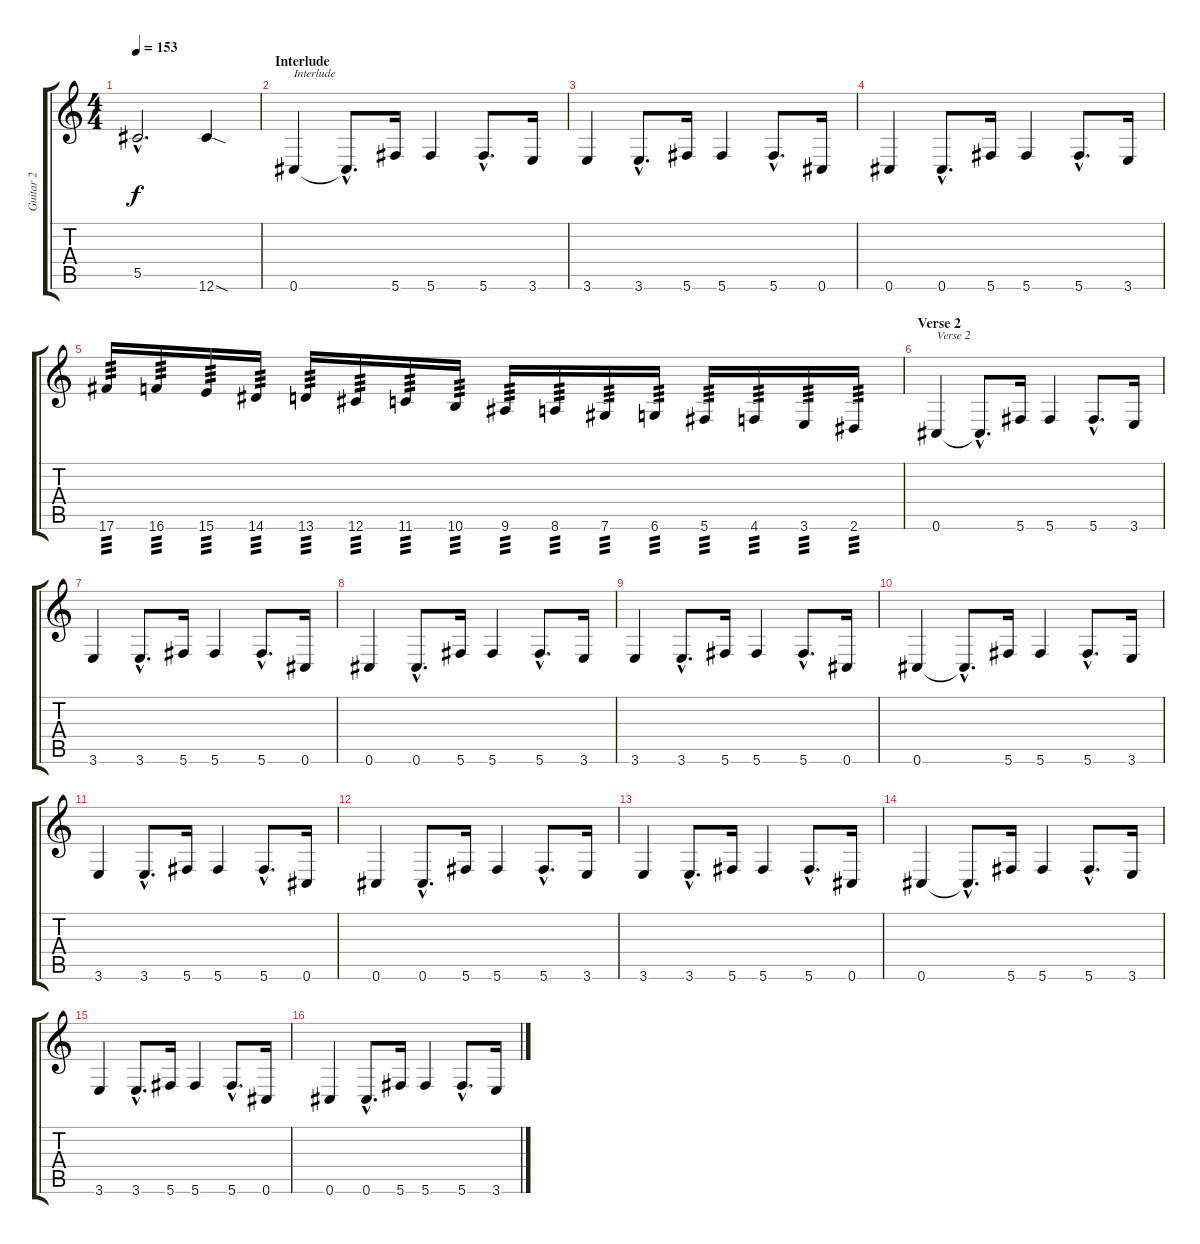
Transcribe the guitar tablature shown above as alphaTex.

\track ("Guitar 2" "Guitar 2") {instrument distortionguitar}
\staff {score tabs}
\tuning (Eb4 Bb3 Gb3 Db3 Ab2 Db2) {hide}
\ts (4 4)
\tempo 153
\clef g2
\ks c
5.5{hac}.2{d dy f} 12.6{sod}.4 |
\section ("" "Interlude")
0.6.4{txt "Interlude"} 0.6{hac t}.8{d} 5.6.16 5.6.4 5.6{hac}.8{d} 3.6.16 |
3.6.4 3.6{hac}.8{d} 5.6.16 5.6.4 5.6{hac}.8{d} 0.6.16 |
0.6.4 0.6{hac}.8{d} 5.6.16 5.6.4 5.6{hac}.8{d} 3.6.16 |
17.6.16{tp 3} 16.6.16{tp 3} 15.6.16{tp 3} 14.6.16{tp 3} 13.6.16{tp 3} 12.6.16{tp 3} 11.6.16{tp 3} 10.6.16{tp 3} 9.6.16{tp 3} 8.6.16{tp 3} 7.6.16{tp 3} 6.6.16{tp 3} 5.6.16{tp 3} 4.6.16{tp 3} 3.6.16{tp 3} 2.6.16{tp 3} |
\section ("" "Verse 2")
0.6.4{txt "Verse 2"} 0.6{hac t}.8{d} 5.6.16 5.6.4 5.6{hac}.8{d} 3.6.16 |
3.6.4 3.6{hac}.8{d} 5.6.16 5.6.4 5.6{hac}.8{d} 0.6.16 |
0.6.4 0.6{hac}.8{d} 5.6.16 5.6.4 5.6{hac}.8{d} 3.6.16 |
3.6.4 3.6{hac}.8{d} 5.6.16 5.6.4 5.6{hac}.8{d} 0.6.16 |
0.6.4 0.6{hac t}.8{d} 5.6.16 5.6.4 5.6{hac}.8{d} 3.6.16 |
3.6.4 3.6{hac}.8{d} 5.6.16 5.6.4 5.6{hac}.8{d} 0.6.16 |
0.6.4 0.6{hac}.8{d} 5.6.16 5.6.4 5.6{hac}.8{d} 3.6.16 |
3.6.4 3.6{hac}.8{d} 5.6.16 5.6.4 5.6{hac}.8{d} 0.6.16 |
0.6.4 0.6{hac t}.8{d} 5.6.16 5.6.4 5.6{hac}.8{d} 3.6.16 |
3.6.4 3.6{hac}.8{d} 5.6.16 5.6.4 5.6{hac}.8{d} 0.6.16 |
0.6.4 0.6{hac}.8{d} 5.6.16 5.6.4 5.6{hac}.8{d} 3.6.16
